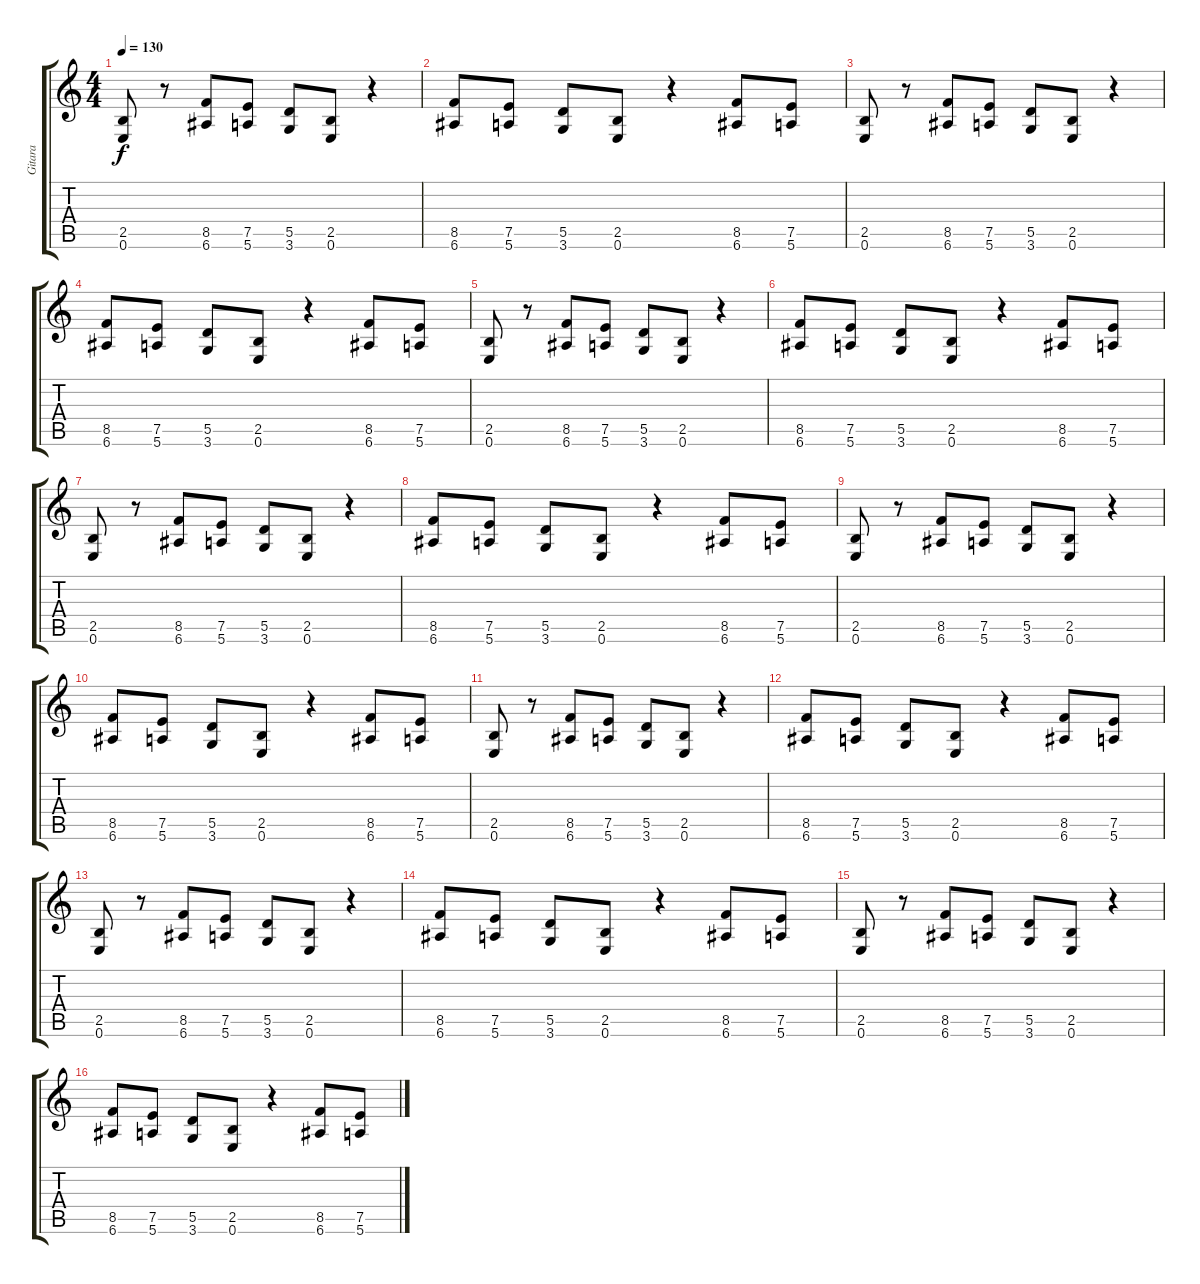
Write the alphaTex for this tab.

\track ("Gitara" "Gitara") {instrument overdrivenguitar}
\staff {score tabs}
\tuning (E4 B3 G3 D3 A2 E2) {hide}
\ts (4 4)
\tempo 130
\clef g2
\ks c
(2.5 0.6).8{dy f} r.8 (8.5 6.6).8 (7.5 5.6).8 (5.5 3.6).8 (2.5 0.6).8 r.4 |
(8.5 6.6).8 (7.5 5.6).8 (5.5 3.6).8 (2.5 0.6).8 r.4 (8.5 6.6).8 (7.5 5.6).8 |
(2.5 0.6).8 r.8 (8.5 6.6).8 (7.5 5.6).8 (5.5 3.6).8 (2.5 0.6).8 r.4 |
(8.5 6.6).8 (7.5 5.6).8 (5.5 3.6).8 (2.5 0.6).8 r.4 (8.5 6.6).8 (7.5 5.6).8 |
(2.5 0.6).8 r.8 (8.5 6.6).8 (7.5 5.6).8 (5.5 3.6).8 (2.5 0.6).8 r.4 |
(8.5 6.6).8 (7.5 5.6).8 (5.5 3.6).8 (2.5 0.6).8 r.4 (8.5 6.6).8 (7.5 5.6).8 |
(2.5 0.6).8 r.8 (8.5 6.6).8 (7.5 5.6).8 (5.5 3.6).8 (2.5 0.6).8 r.4 |
(8.5 6.6).8 (7.5 5.6).8 (5.5 3.6).8 (2.5 0.6).8 r.4 (8.5 6.6).8 (7.5 5.6).8 |
(2.5 0.6).8 r.8 (8.5 6.6).8 (7.5 5.6).8 (5.5 3.6).8 (2.5 0.6).8 r.4 |
(8.5 6.6).8 (7.5 5.6).8 (5.5 3.6).8 (2.5 0.6).8 r.4 (8.5 6.6).8 (7.5 5.6).8 |
(2.5 0.6).8 r.8 (8.5 6.6).8 (7.5 5.6).8 (5.5 3.6).8 (2.5 0.6).8 r.4 |
(8.5 6.6).8 (7.5 5.6).8 (5.5 3.6).8 (2.5 0.6).8 r.4 (8.5 6.6).8 (7.5 5.6).8 |
(2.5 0.6).8 r.8 (8.5 6.6).8 (7.5 5.6).8 (5.5 3.6).8 (2.5 0.6).8 r.4 |
(8.5 6.6).8 (7.5 5.6).8 (5.5 3.6).8 (2.5 0.6).8 r.4 (8.5 6.6).8 (7.5 5.6).8 |
(2.5 0.6).8 r.8 (8.5 6.6).8 (7.5 5.6).8 (5.5 3.6).8 (2.5 0.6).8 r.4 |
(8.5 6.6).8 (7.5 5.6).8 (5.5 3.6).8 (2.5 0.6).8 r.4 (8.5 6.6).8 (7.5 5.6).8
